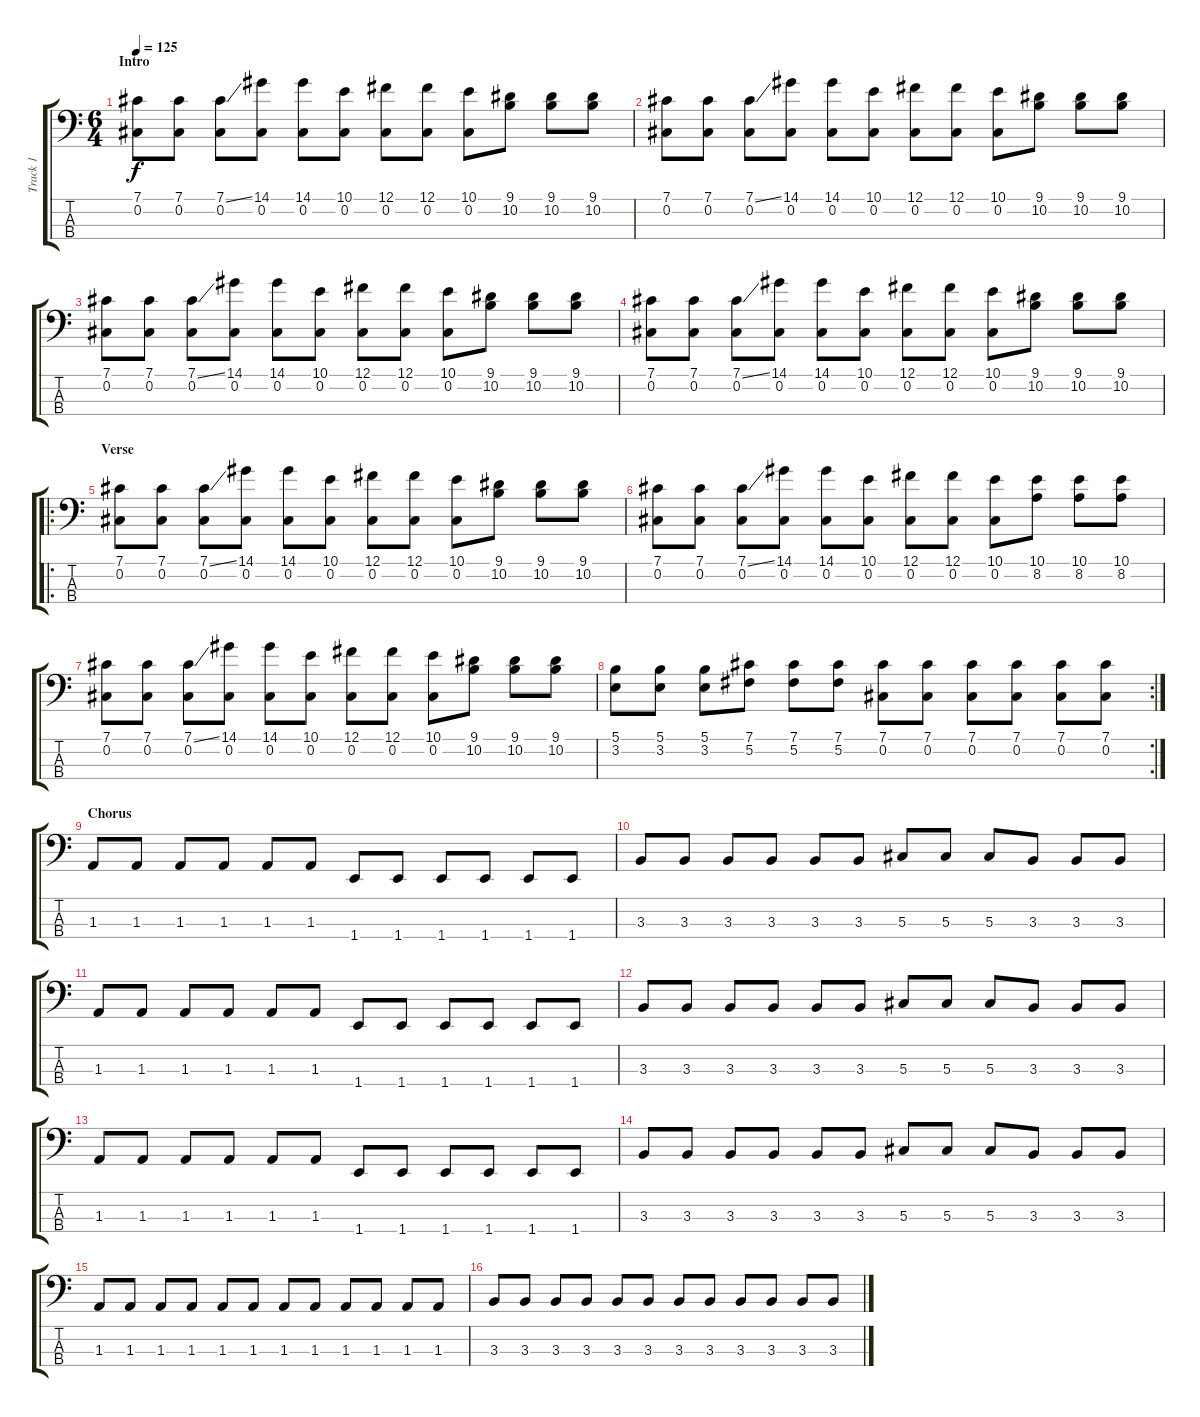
\track ("Track 1" "Track 1") {instrument electricbasspick}
\staff {score tabs}
\tuning (Gb2 Db2 Ab1 Eb1) {hide}
\ts (6 4)
\section ("" "Intro")
\tempo 125
\clef f4
\ks c
(7.1 0.2).8{dy f instrument electricbasspick} (7.1 0.2).8 (7.1{ss} 0.2).8 (14.1 0.2).8 (14.1 0.2).8 (10.1 0.2).8 (12.1 0.2).8 (12.1 0.2).8 (10.1 0.2).8 (9.1 10.2).8 (9.1 10.2).8 (9.1 10.2).8 |
(7.1 0.2).8 (7.1 0.2).8 (7.1{ss} 0.2).8 (14.1 0.2).8 (14.1 0.2).8 (10.1 0.2).8 (12.1 0.2).8 (12.1 0.2).8 (10.1 0.2).8 (9.1 10.2).8 (9.1 10.2).8 (9.1 10.2).8 |
(7.1 0.2).8 (7.1 0.2).8 (7.1{ss} 0.2).8 (14.1 0.2).8 (14.1 0.2).8 (10.1 0.2).8 (12.1 0.2).8 (12.1 0.2).8 (10.1 0.2).8 (9.1 10.2).8 (9.1 10.2).8 (9.1 10.2).8 |
(7.1 0.2).8 (7.1 0.2).8 (7.1{ss} 0.2).8 (14.1 0.2).8 (14.1 0.2).8 (10.1 0.2).8 (12.1 0.2).8 (12.1 0.2).8 (10.1 0.2).8 (9.1 10.2).8 (9.1 10.2).8 (9.1 10.2).8 |
\ro
\section ("" "Verse")
(7.1 0.2).8 (7.1 0.2).8 (7.1{ss} 0.2).8 (14.1 0.2).8 (14.1 0.2).8 (10.1 0.2).8 (12.1 0.2).8 (12.1 0.2).8 (10.1 0.2).8 (9.1 10.2).8 (9.1 10.2).8 (9.1 10.2).8 |
(7.1 0.2).8 (7.1 0.2).8 (7.1{ss} 0.2).8 (14.1 0.2).8 (14.1 0.2).8 (10.1 0.2).8 (12.1 0.2).8 (12.1 0.2).8 (10.1 0.2).8 (10.1 8.2).8 (10.1 8.2).8 (10.1 8.2).8 |
(7.1 0.2).8 (7.1 0.2).8 (7.1{ss} 0.2).8 (14.1 0.2).8 (14.1 0.2).8 (10.1 0.2).8 (12.1 0.2).8 (12.1 0.2).8 (10.1 0.2).8 (9.1 10.2).8 (9.1 10.2).8 (9.1 10.2).8 |
\rc 2
(5.1 3.2).8 (5.1 3.2).8 (5.1 3.2).8 (7.1 5.2).8 (7.1 5.2).8 (7.1 5.2).8 (7.1 0.2).8 (7.1 0.2).8 (7.1 0.2).8 (7.1 0.2).8 (7.1 0.2).8 (7.1 0.2).8 |
\section ("" "Chorus")
1.3.8 1.3.8 1.3.8 1.3.8 1.3.8 1.3.8 1.4.8 1.4.8 1.4.8 1.4.8 1.4.8 1.4.8 |
3.3.8 3.3.8 3.3.8 3.3.8 3.3.8 3.3.8 5.3.8 5.3.8 5.3.8 3.3.8 3.3.8 3.3.8 |
1.3.8 1.3.8 1.3.8 1.3.8 1.3.8 1.3.8 1.4.8 1.4.8 1.4.8 1.4.8 1.4.8 1.4.8 |
3.3.8 3.3.8 3.3.8 3.3.8 3.3.8 3.3.8 5.3.8 5.3.8 5.3.8 3.3.8 3.3.8 3.3.8 |
1.3.8 1.3.8 1.3.8 1.3.8 1.3.8 1.3.8 1.4.8 1.4.8 1.4.8 1.4.8 1.4.8 1.4.8 |
3.3.8 3.3.8 3.3.8 3.3.8 3.3.8 3.3.8 5.3.8 5.3.8 5.3.8 3.3.8 3.3.8 3.3.8 |
1.3.8 1.3.8 1.3.8 1.3.8 1.3.8 1.3.8 1.3.8 1.3.8 1.3.8 1.3.8 1.3.8 1.3.8 |
3.3.8 3.3.8 3.3.8 3.3.8 3.3.8 3.3.8 3.3.8 3.3.8 3.3.8 3.3.8 3.3.8 3.3.8
